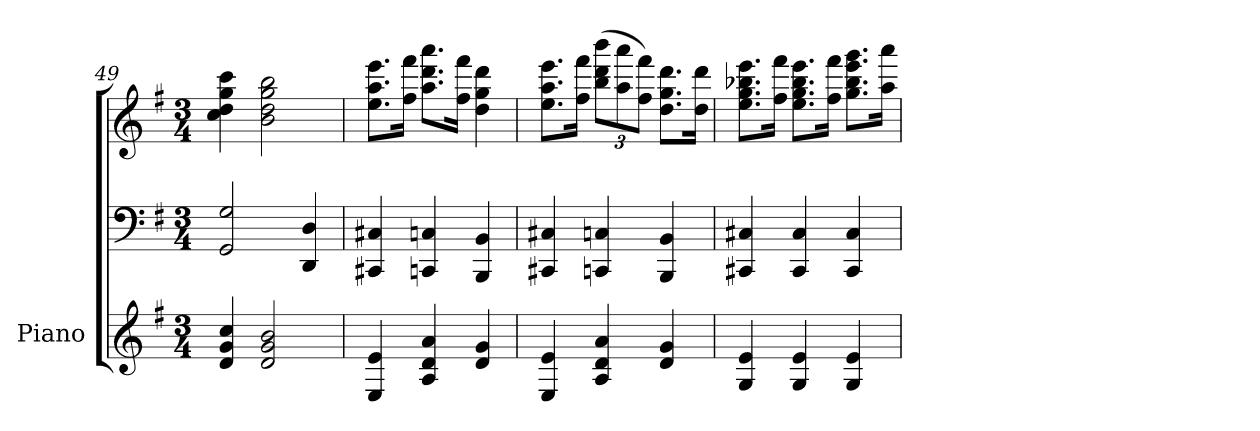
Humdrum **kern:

**kern	**kern	**kern
*part1	*part1	*part1
*staff3	*staff2	*staff1
*I"Piano	*	*
*I'Pno.	*	*
*clefG2	*clefF4	*clefG2
*k[f#]	*k[f#]	*k[f#]
*M3/4	*M3/4	*M3/4
=49	=49	=49
4d/ 4g/ 4cc/	2GG/ 2G/	4cc\ 4dd\ 4gg\ 4ccc\
2d/ 2g/ 2b/	.	2b\ 2dd\ 2gg\ 2bb\
.	4DD/ 4D/	.
=50	=50	=50
4E/ 4e/	4CC#X/ 4C#X/	8.ee\ 8.aa\ 8.eee\L
.	.	16ff#\ 16fff#\Jk
4A/ 4d/ 4a/	4CCn/ 4Cn/	8.aa\ 8.ddd\ 8.aaa\L
.	.	16ff#\ 16fff#\Jk
4d/ 4g/	4BBB/ 4BB/	4dd\ 4gg\ 4ddd\
=51	=51	=51
4E/ 4e/	4CC#X/ 4C#X/	8.ee\ 8.aa\ 8.eee\L
.	.	16ff#\ 16fff#\Jk
*	*	*Xbrackettup
4A/ 4d/ 4a/	4CCn/ 4Cn/	(>12bb\ 12ddd\ 12bbb\L
.	.	12aa\ 12aaa\
.	.	12ff#\ 12fff#\J)
4d/ 4g/	4BBB/ 4BB/	8.dd\ 8.gg\ 8.ddd\L
.	.	16dd\ 16ddd\Jk
=52	=52	=52
4G/ 4e/	4CC#X/ 4C#X/	8.ee\ 8.gg\ 8.bb-X\ 8.eee\L
.	.	16ff#\ 16fff#\Jk
4G/ 4e/	4CC#/ 4C#/	8.ee\ 8.gg\ 8.bb-\ 8.eee\L
.	.	16ff#\ 16fff#\Jk
4G/ 4e/	4CC#/ 4C#/	8.gg\ 8.bb-\ 8.eee\ 8.ggg\L
.	.	16aa\ 16aaa\Jk
=	=	=
*-	*-	*-
